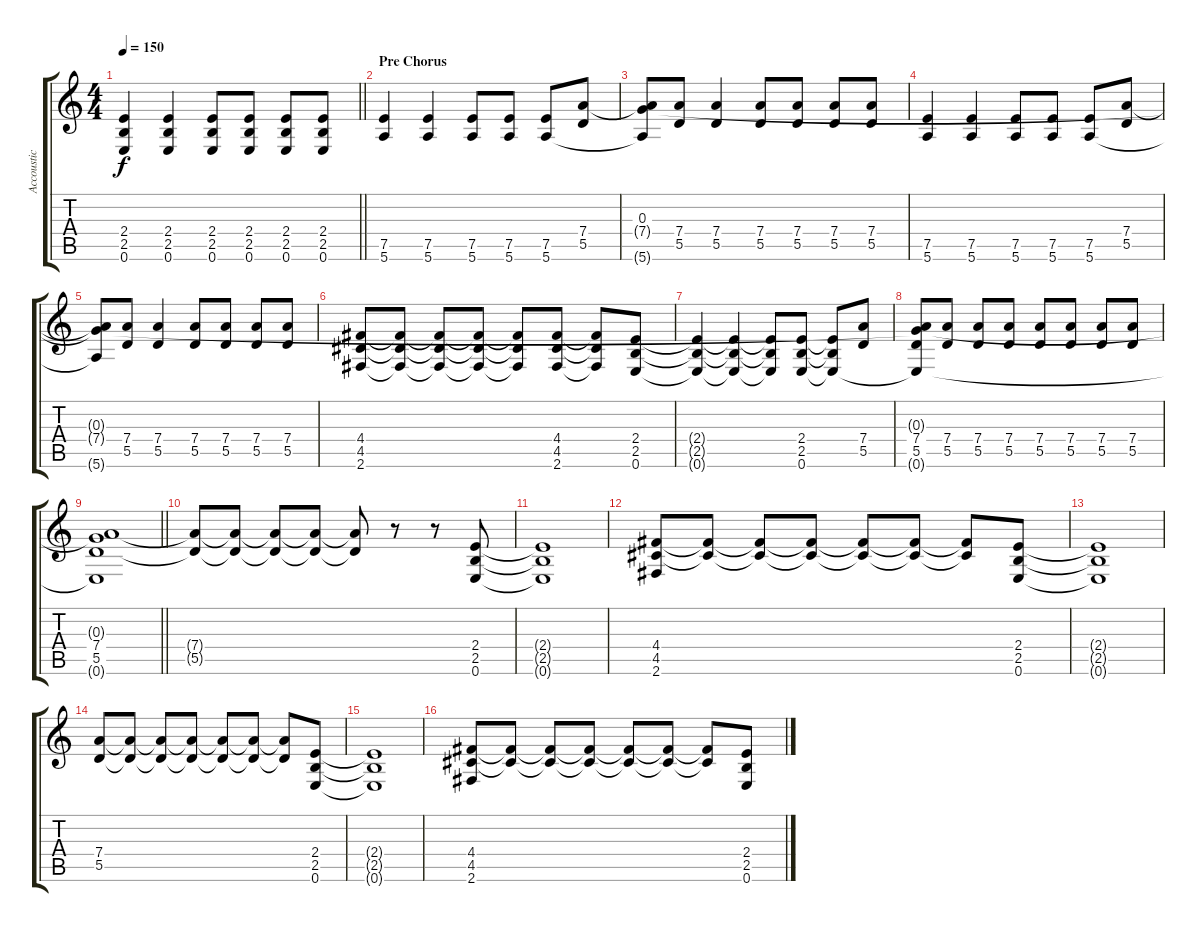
\track ("Accoustic / Rhythm" "Accoustic ") {instrument overdrivenguitar}
\staff {score tabs}
\tuning (E4 B3 G3 D3 A2 E2) {hide}
\ts (4 4)
\tempo 150
\clef g2
\barLineRight lightlight
\ks c
(2.4 2.5 0.6).4{dy f} (2.4 2.5 0.6).4 (2.4 2.5 0.6).8 (2.4 2.5 0.6).8 (2.4 2.5 0.6).8 (2.4 2.5 0.6).8 |
\section ("" "Pre Chorus")
(7.5 5.6).4 (7.5 5.6).4 (7.5 5.6).8 (7.5 5.6).8 (7.5 5.6).8 (7.4 5.5).8 |
(0.3 7.4{t} 5.6{t}).8 (7.4 5.5).8 (7.4 5.5).4 (7.4 5.5).8 (7.4 5.5).8 (7.4 5.5).8 (7.4 5.5).8 |
(7.5 5.6).4 (7.5 5.6).4 (7.5 5.6).8 (7.5 5.6).8 (7.5 5.6).8 (7.4 5.5).8 |
(0.3{t} 7.4{t} 5.6{t}).8 (7.4 5.5).8 (7.4 5.5).4 (7.4 5.5).8 (7.4 5.5).8 (7.4 5.5).8 (7.4 5.5).8 |
(4.4 4.5 2.6).8 (4.4{t} 4.5{t} 2.6{t}).8 (4.4{t} 4.5{t} 2.6{t}).8 (4.4{t} 4.5{t} 2.6{t}).8 (4.4{t} 4.5{t} 2.6{t}).8 (4.4 4.5 2.6).8 (4.4{t} 4.5{t} 2.6{t}).8 (2.4 2.5 0.6).8 |
(2.4{t} 2.5{t} 0.6{t}).4 (2.4{t} 2.5{t} 0.6{t}).4 (2.4{t} 2.5{t} 0.6{t}).8 (2.4 2.5 0.6).8 (2.4{t} 2.5{t} 0.6{t}).8 (7.4 5.5).8 |
(0.3{t} 7.4 5.5 0.6{t}).8 (7.4 5.5).8 (7.4 5.5).8 (7.4 5.5).8 (7.4 5.5).8 (7.4 5.5).8 (7.4 5.5).8 (7.4 5.5).8 |
\barLineRight lightlight
(0.3{t} 7.4 5.5 0.6{t}).1 |
(7.4{t} 5.5{t}).8 (7.4{t} 5.5{t}).8 (7.4{t} 5.5{t}).8 (7.4{t} 5.5{t}).8 (7.4{t} 5.5{t}).8 r.8 r.8 (2.4 2.5 0.6).8 |
(2.4{t} 2.5{t} 0.6{t}).1 |
(4.4 4.5 2.6).8 (4.4{t} 4.5{t}).8 (4.4{t} 4.5{t}).8 (4.4{t} 4.5{t}).8 (4.4{t} 4.5{t}).8 (4.4{t} 4.5{t}).8 (4.4{t} 4.5{t}).8 (2.4 2.5 0.6).8 |
(2.4{t} 2.5{t} 0.6{t}).1 |
(7.4 5.5).8 (7.4{t} 5.5{t}).8 (7.4{t} 5.5{t}).8 (7.4{t} 5.5{t}).8 (7.4{t} 5.5{t}).8 (7.4{t} 5.5{t}).8 (7.4{t} 5.5{t}).8 (2.4 2.5 0.6).8 |
(2.4{t} 2.5{t} 0.6{t}).1 |
(4.4 4.5 2.6).8 (4.4{t} 4.5{t}).8 (4.4{t} 4.5{t}).8 (4.4{t} 4.5{t}).8 (4.4{t} 4.5{t}).8 (4.4{t} 4.5{t}).8 (4.4{t} 4.5{t}).8 (2.4 2.5 0.6).8
